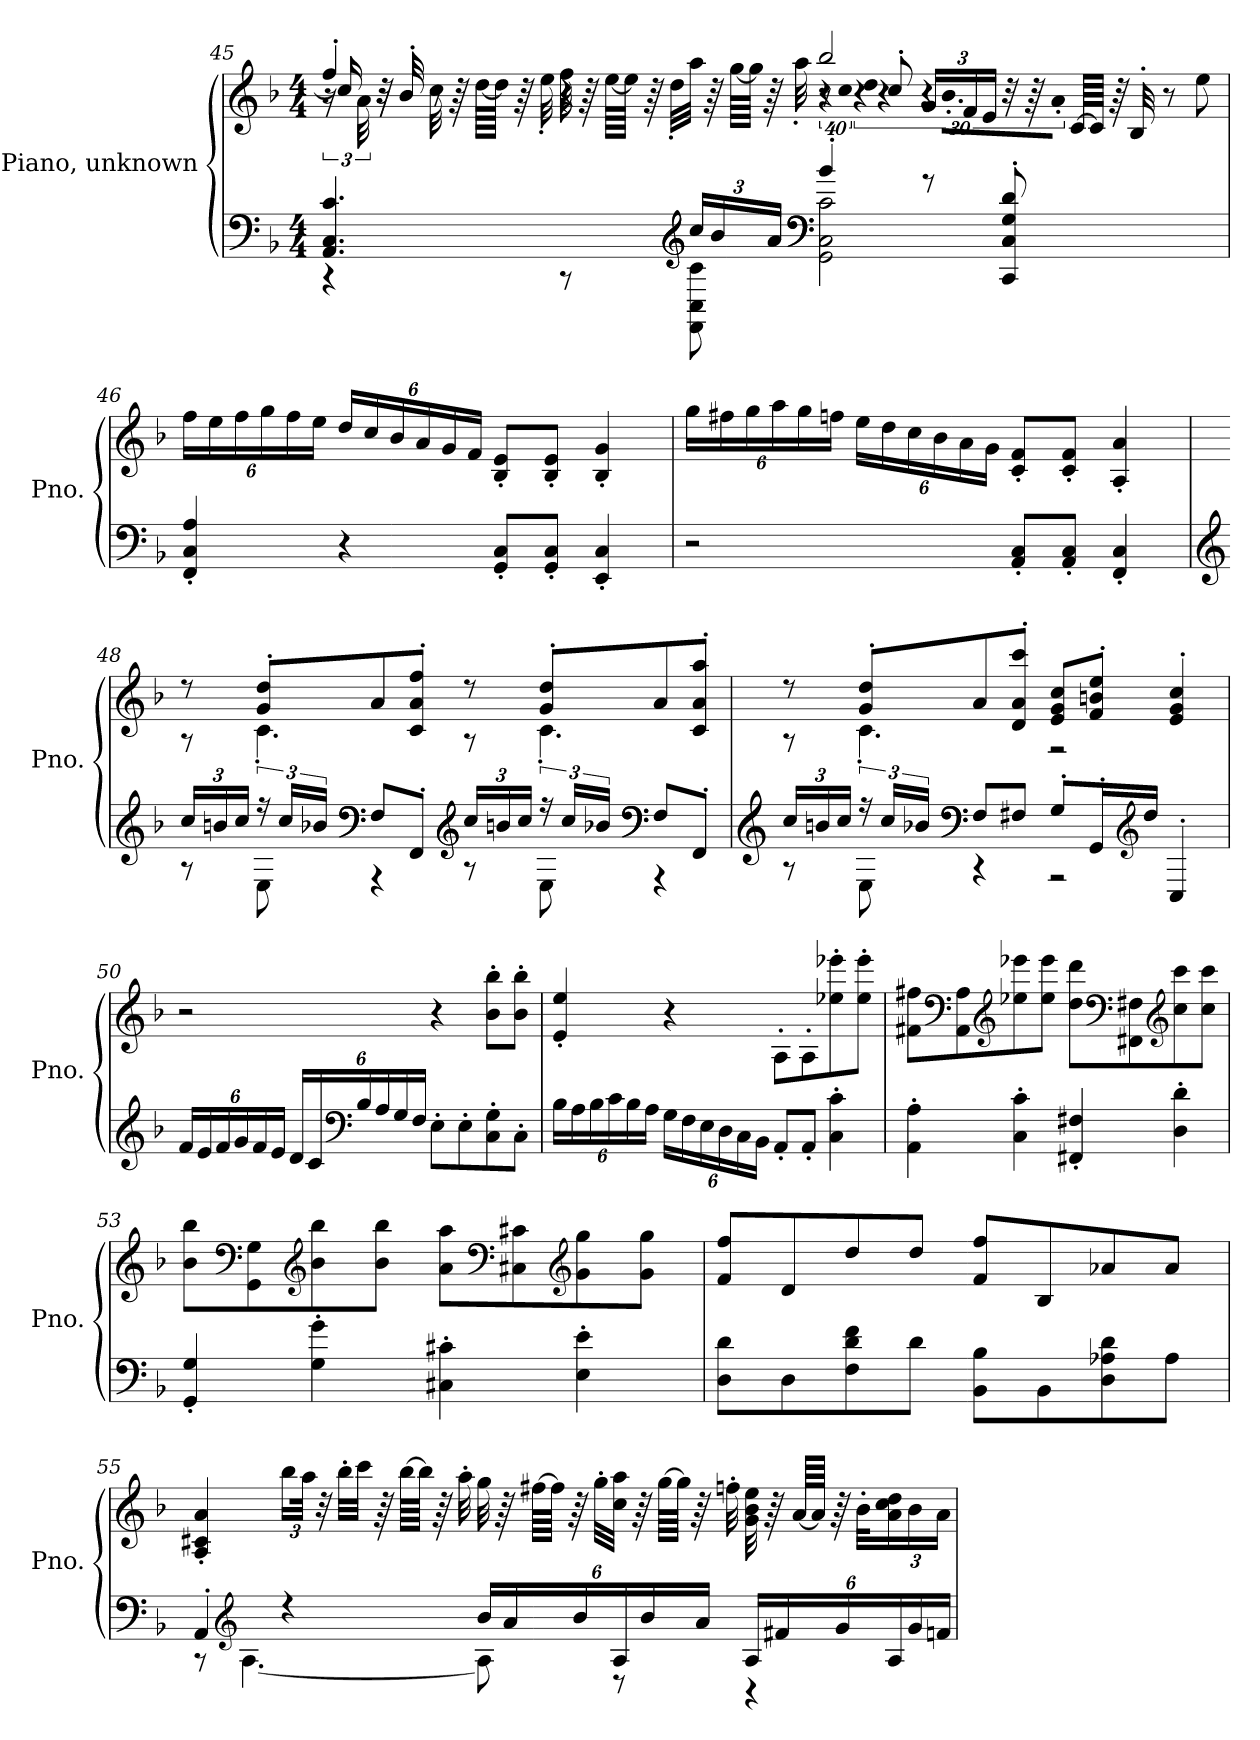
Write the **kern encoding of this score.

**kern	**kern
*part1	*part1
*staff2	*staff1
*I"Piano, unknown	*
*I'Pno.	*
!!LO:PB:g=z
*clefF4	*clefG2
*k[b-]	*k[b-]
*M4/4	*M4/4
=45	=45
*^	*^
*	*	*	*^
4.AA/ 4.C/ 4.c/	4r	4ff'/	24r	16cc/]
.	.	.	48a\	.
.	.	.	16r	32r
.	.	.	.	32b-'/
.	.	.	32cc\	8r
.	.	.	64r	.
.	.	.	[64dd\LLLL	.
.	.	.	64dd\JJJJ]	.
.	.	.	64r	.
.	.	.	32ee'\	.
.	8r	4r	32ff\	4r
.	.	.	64r	.
.	.	.	[64ee\LLLL	.
.	.	.	64ee\JJJJ]	.
.	.	.	64r	.
.	.	.	32dd'\LLL	.
*clefG2	*	*	*	*
*Xbrackettup	*	*	*	*
24cc/LL	8FF\ 8C\ 8c\	.	32aa\JJJ	.
.	.	.	64r	.
24b-/	.	.	.	.
.	.	.	[64gg\LLLL	.
.	.	.	64gg\JJJJ]	.
.	.	.	64r	.
24a/JJ	.	.	.	.
.	.	.	32aa'\	.
*clefF4	*	*	*	*
!	!	!	!LO:N:vis=32	!
4b-'/	2GG\ 2C\ 2c\	2bb-/	640%23r	8r
!	!	!	!LO:N:vis=32	!
.	.	.	640%23cc\	.
!	!	!	!LO:N:vis=64	!
.	.	.	960%17r	.
!	!	!	!LO:N:vis=64	!
.	.	.	960%17dd\	.
!	!	!	!LO:N:vis=32	!
.	.	.	640%23r	.
.	.	.	.	8cc'/
!	!	!	!LO:N:vis=64	!
.	.	.	960%17r	.
!	!	!	!LO:N:vis=32.	!
.	.	.	1920%103b-'\LLL	.
!	!	!	!LO:N:vis=32	!
.	.	.	640%23a'\JJJ	.
*	*	*	*	*Xbrackettup
8r	.	.	.	24g/LL
.	.	.	8r	.
.	.	.	.	24f/
.	.	.	.	24e/JJ
8CC/' 8C/' 8G/' 8d/'	.	.	.	32r
.	.	.	8ee\	.
.	.	.	.	64r
.	.	.	.	[64c/LLLL
.	.	.	.	64c/JJJJ]
.	.	.	.	64r
.	.	.	.	32B-'/
1920ryy	1920ryy	1920ryy	.	1920ryy
*v	*v	*	*	*
*	*v	*v	*v
!!LO:LB:g=z
=46	=46
4FF/' 4C/' 4A/'	24ff\LL
.	24ee\
.	24ff\
.	24gg\
.	24ff\
.	24ee\JJ
4r	24dd/LL
.	24cc/
.	24b-/
.	24a/
.	24g/
.	24f/JJ
8GG/' 8C/'L	8B-/' 8e/'L
8GG/' 8C/'J	8B-/' 8e/'J
4EE/' 4C/'	4B-/' 4g/'
=47	=47
2r	24gg\LL
.	24ff#X\
.	24gg\
.	24aa\
.	24gg\
.	24ffn\JJ
.	24ee\LL
.	24dd\
.	24cc\
.	24b-\
.	24a\
.	24g\JJ
8AA/' 8C/'L	8c/' 8f/'L
8AA/' 8C/'J	8c/' 8f/'J
4FF/' 4C/'	4A/' 4a/'
!!LO:LB:g=z
=48	=48
*clefG2	*
*^	*^
24cc/LL	8r	8r	8r
24bn/	.	.	.
24cc/JJ	.	.	.
*brackettup	*	*	*
24r	8E\	8g/' 8dd/'L	4.c'\
24cc/LL	.	.	.
24b-X/JJ	.	.	.
*clefF4	*	*	*
8F/L	4r	8a/	.
8FF'/J	.	8c/' 8a/' 8ff/'J	.
*clefG2	*	*	*
*Xbrackettup	*	*	*
24cc/LL	8r	8r	8r
24bn/	.	.	.
24cc/JJ	.	.	.
*brackettup	*	*	*
24r	8E\	8g/' 8dd/'L	4.c'\
24cc/LL	.	.	.
24b-X/JJ	.	.	.
*clefF4	*	*	*
8F/L	4r	8a/	.
8FF'/J	.	8c/' 8a/' 8aa/'J	.
=49	=49	=49	=49
*clefG2	*	*	*
*Xbrackettup	*	*	*
24cc/LL	8r	8r	8r
24bn/	.	.	.
24cc/JJ	.	.	.
*brackettup	*	*	*
24r	8E\	8g/' 8dd/'L	4.c'\
24cc/LL	.	.	.
24b-X/JJ	.	.	.
*clefF4	*	*	*
8F/L	4r	8a/	.
8F#X/J	.	8d/' 8a/' 8ccc/'J	.
8G'/L	2r	8e/ 8g/ 8cc/L	2r
16GG'/L	.	8f/' 8bn/' 8ee/'J	.
*clefG2	*	*	*
16dd/JJ	.	.	.
4C'/	.	4e/' 4g/' 4cc/'	.
*v	*v	*	*
*	*v	*v
!!LO:LB:g=z
=50	=50
*Xbrackettup	*
24f/LL	2r
24e/	.
24f/	.
24g/	.
24f/	.
24e/JJ	.
24d/LL	.
24c/	.
*clefF4	*
24B-/	.
24A/	.
24G/	.
24F/JJ	.
8E'\L	4r
8E'\	.
8C\' 8G\'	8b-\' 8bb-\'L
8C'\J	8b-\' 8bb-\'J
=51	=51
24B-\LL	4e/' 4ee/'
24A\	.
24B-\	.
24c\	.
24B-\	.
24A\JJ	.
24G\LL	4r
24F\	.
24E\	.
24D\	.
24C\	.
24BB-\JJ	.
8AA'/L	8A'\L
8AA'/J	8A'\
4C\' 4c\'	8ee-X\' 8eee-X\'
.	8ee-\' 8eee-\'J
!!LO:LB:g=z
=52	=52
4AA\' 4A\'	8f#X\ 8ff#X\L
*	*clefF4
.	8AA\ 8A\
*	*clefG2
4C\' 4c\'	8ee-X\ 8eee-X\
.	8ee-\ 8eee-\J
4FF#X/' 4F#X/'	8dd\ 8ddd\L
*	*clefF4
.	8FF#X\ 8F#X\
*	*clefG2
4D\' 4d\'	8cc\ 8ccc\
.	8cc\ 8ccc\J
=53	=53
4GG/' 4G/'	8b-\ 8bb-\L
*	*clefF4
.	8GG\ 8G\
*	*clefG2
4G\' 4g\'	8b-\ 8bb-\
.	8b-\ 8bb-\J
4C#X\' 4c#X\'	8a\ 8aa\L
*	*clefF4
.	8C#X\ 8c#X\
*	*clefG2
4E\' 4e\'	8g\ 8gg\
.	8g\ 8gg\J
=54	=54
8D\ 8d\L	8f/ 8ff/L
8D\	8d/
8F\ 8d\ 8f\	8dd/
8d\J	8dd/J
8BB-\ 8B-\L	8f/ 8ff/L
8BB-\	8B-/
8D\ 8A-X\ 8d\	8a-X/
8A-\J	8a-/J
!!LO:LB:g=z
=55	=55
*^	*
4AA'/	8r	4A/' 4c#X/' 4a/'
*clefG2	*	*
.	[4.A\	.
4r	.	24bb-\LL
.	.	48aa\JJk
.	.	32r
.	.	32bb-'\LLL
.	.	32ccc\JJJ
.	.	64r
.	.	[64bb-\LLLL
.	.	64bb-\JJJJ]
.	.	64r
.	.	32aa'\
24b-/LL	8A\]	32gg\
.	.	64r
24a/	.	.
.	.	[64ff#X\LLLL
.	.	64ff#\JJJJ]
.	.	64r
24b-/	.	.
.	.	32gg'\LLL
24A/	8r	32cc\ 32aa\JJJ
.	.	64r
24b-/	.	.
.	.	[64gg\LLLL
.	.	64gg\JJJJ]
.	.	64r
24a/JJ	.	.
.	.	32ffn'\
24A/LL	4r	32g\ 32b-\ 32ee\
.	.	64r
24f#X/	.	.
.	.	[64a/LLLL
.	.	64a/JJJJ]
.	.	64r
24g/	.	.
.	.	32b-'\KLL
24A/	.	24a\ 24cc\ 24dd\
24g/	.	24b-\
24fn/JJ	.	24a\JJ
*v	*v	*
=	=
*-	*-
